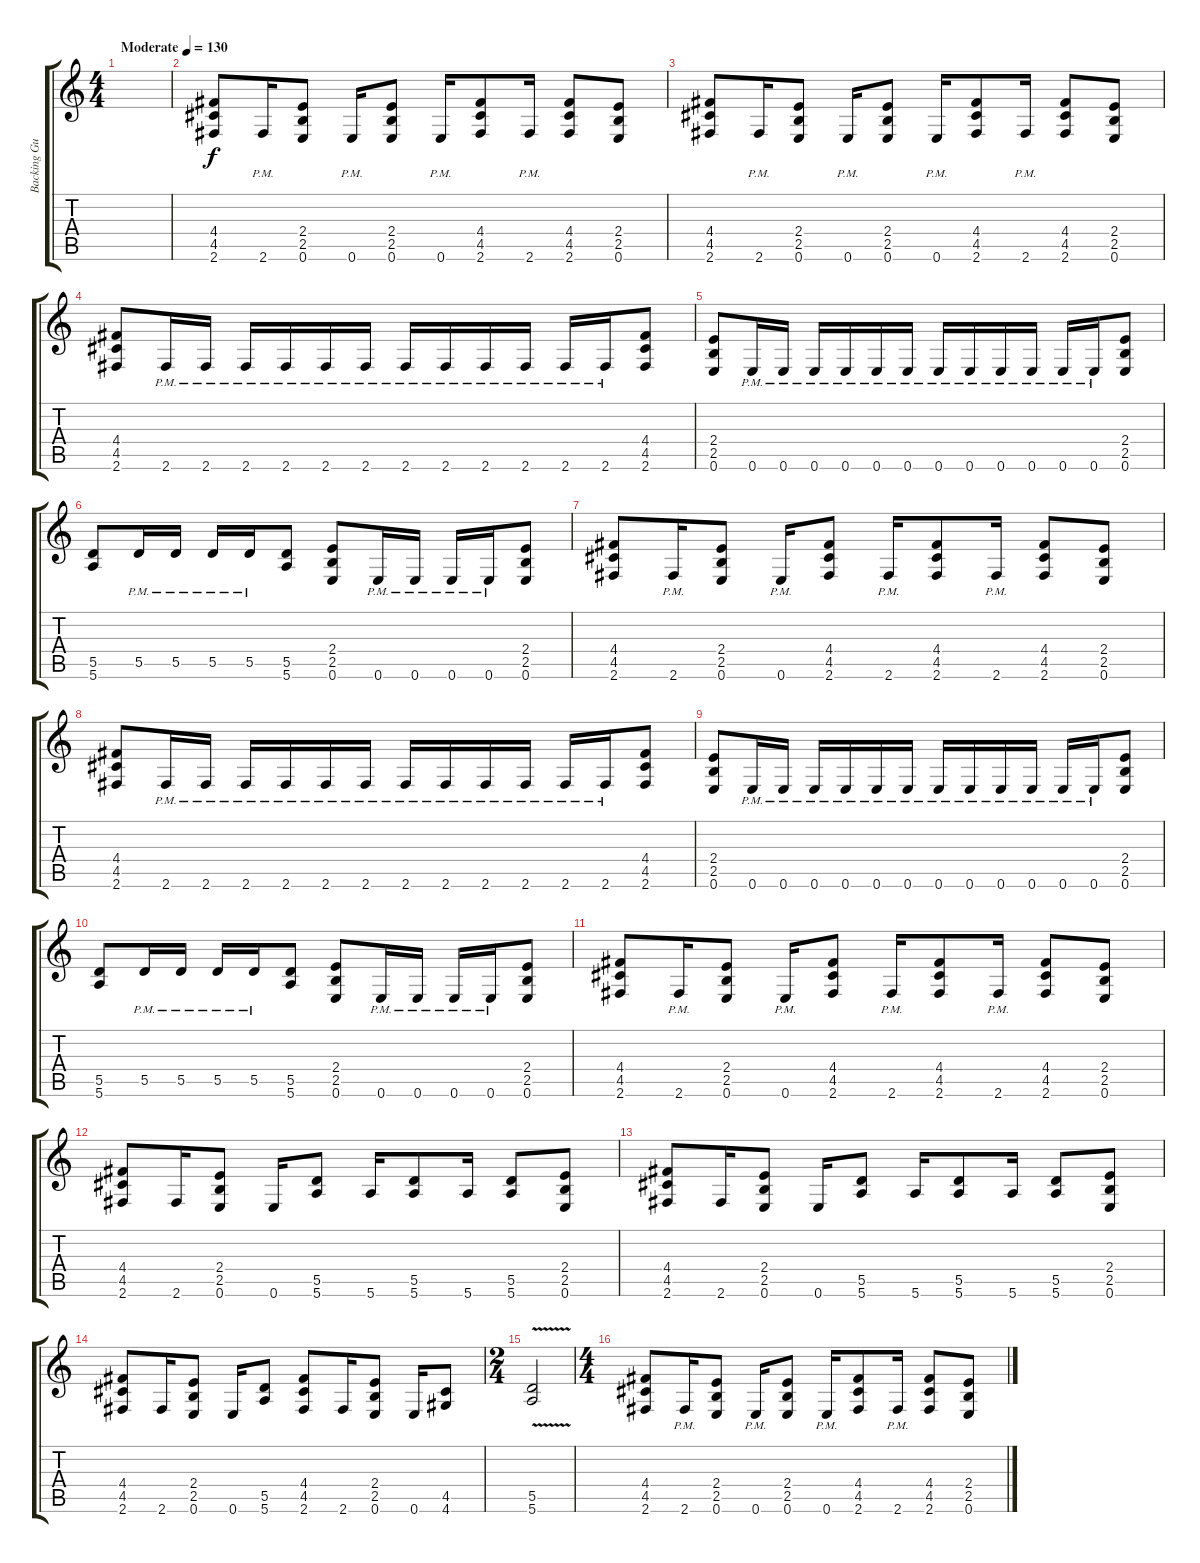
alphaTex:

\track ("Backing Guitar" "Backing Gu") {instrument overdrivenguitar}
\staff {score tabs}
\tuning (E4 B3 G3 D3 A2 E2) {hide}
\ts (4 4)
\tempo (130 "Moderate")
\clef g2
\ks c
|
(4.4 4.5 2.6).8 2.6{pm}.16 (2.4 2.5 0.6).8 0.6{pm}.16 (2.4 2.5 0.6).8 0.6{pm}.16 (4.4 4.5 2.6).8 2.6{pm}.16 (4.4 4.5 2.6).8 (2.4 2.5 0.6).8 |
(4.4 4.5 2.6).8 2.6{pm}.16 (2.4 2.5 0.6).8 0.6{pm}.16 (2.4 2.5 0.6).8 0.6{pm}.16 (4.4 4.5 2.6).8 2.6{pm}.16 (4.4 4.5 2.6).8 (2.4 2.5 0.6).8 |
(4.4 4.5 2.6).8 2.6{pm}.16 2.6{pm}.16 2.6{pm}.16 2.6{pm}.16 2.6{pm}.16 2.6{pm}.16 2.6{pm}.16 2.6{pm}.16 2.6{pm}.16 2.6{pm}.16 2.6{pm}.16 2.6{pm}.16 (4.4 4.5 2.6).8 |
(2.4 2.5 0.6).8 0.6{pm}.16 0.6{pm}.16 0.6{pm}.16 0.6{pm}.16 0.6{pm}.16 0.6{pm}.16 0.6{pm}.16 0.6{pm}.16 0.6{pm}.16 0.6{pm}.16 0.6{pm}.16 0.6{pm}.16 (2.4 2.5 0.6).8 |
(5.5 5.6).8 5.5{pm}.16 5.5{pm}.16 5.5{pm}.16 5.5{pm}.16 (5.5 5.6).8 (2.4 2.5 0.6).8 0.6{pm}.16 0.6{pm}.16 0.6{pm}.16 0.6{pm}.16 (2.4 2.5 0.6).8 |
(4.4 4.5 2.6).8 2.6{pm}.16 (2.4 2.5 0.6).8 0.6{pm}.16 (4.4 4.5 2.6).8 2.6{pm}.16 (4.4 4.5 2.6).8 2.6{pm}.16 (4.4 4.5 2.6).8 (2.4 2.5 0.6).8 |
(4.4 4.5 2.6).8 2.6{pm}.16 2.6{pm}.16 2.6{pm}.16 2.6{pm}.16 2.6{pm}.16 2.6{pm}.16 2.6{pm}.16 2.6{pm}.16 2.6{pm}.16 2.6{pm}.16 2.6{pm}.16 2.6{pm}.16 (4.4 4.5 2.6).8 |
(2.4 2.5 0.6).8 0.6{pm}.16 0.6{pm}.16 0.6{pm}.16 0.6{pm}.16 0.6{pm}.16 0.6{pm}.16 0.6{pm}.16 0.6{pm}.16 0.6{pm}.16 0.6{pm}.16 0.6{pm}.16 0.6{pm}.16 (2.4 2.5 0.6).8 |
(5.5 5.6).8 5.5{pm}.16 5.5{pm}.16 5.5{pm}.16 5.5{pm}.16 (5.5 5.6).8 (2.4 2.5 0.6).8 0.6{pm}.16 0.6{pm}.16 0.6{pm}.16 0.6{pm}.16 (2.4 2.5 0.6).8 |
(4.4 4.5 2.6).8 2.6{pm}.16 (2.4 2.5 0.6).8 0.6{pm}.16 (4.4 4.5 2.6).8 2.6{pm}.16 (4.4 4.5 2.6).8 2.6{pm}.16 (4.4 4.5 2.6).8 (2.4 2.5 0.6).8 |
(4.4 4.5 2.6).8 2.6.16 (2.4 2.5 0.6).8 0.6.16 (5.5 5.6).8 5.6.16 (5.5 5.6).8 5.6.16 (5.5 5.6).8 (2.4 2.5 0.6).8 |
(4.4 4.5 2.6).8 2.6.16 (2.4 2.5 0.6).8 0.6.16 (5.5 5.6).8 5.6.16 (5.5 5.6).8 5.6.16 (5.5 5.6).8 (2.4 2.5 0.6).8 |
(4.4 4.5 2.6).8 2.6.16 (2.4 2.5 0.6).8 0.6.16 (5.5 5.6).8 (4.4 4.5 2.6).8 2.6.16 (2.4 2.5 0.6).8 0.6.16 (4.5 4.6).8 |
\ts (2 4)
(5.5{v} 5.6).2 |
\ts (4 4)
(4.4 4.5 2.6).8 2.6{pm}.16 (2.4 2.5 0.6).8 0.6{pm}.16 (2.4 2.5 0.6).8 0.6{pm}.16 (4.4 4.5 2.6).8 2.6{pm}.16 (4.4 4.5 2.6).8 (2.4 2.5 0.6).8
